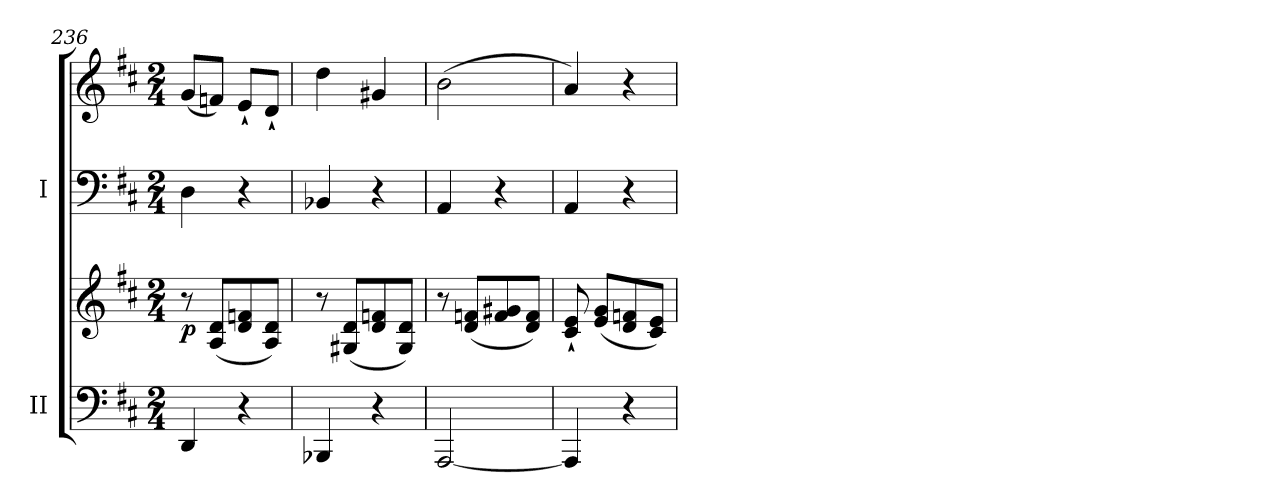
**kern	**kern	**dynam	**kern	**kern
*part2	*part2	*part2	*part1	*part1
*staff4	*staff3	*staff3/4	*staff2	*staff1
*I"II	*	*	*I"I	*
*I'II	*	*	*I'I	*
*clefF4	*clefG2	*	*clefF4	*clefG2
*k[f#c#]	*k[f#c#]	*	*k[f#c#]	*k[f#c#]
*M2/4	*M2/4	*	*M2/4	*M2/4
=236	=236	=236	=236	=236
!	!	!LO:DY:b	!	!
4DD/	8r	p	4D\	(<8g/L
.	(<8A/ 8d/L	.	.	8fn/J)
4r	8d/ 8fn/	.	4r	8e`/L
.	8A/ 8d/J)	.	.	8d`/J
=237	=237	=237	=237	=237
4BBB-X/	8r	.	4BB-X/	4dd\
.	(<8G#X/ 8d/L	.	.	.
4r	8d/ 8fn/	.	4r	4g#X/
.	8G#/ 8d/J)	.	.	.
=238	=238	=238	=238	=238
[2AAA/	8r	.	4AA/	(>2b\
.	(<8d/ 8fn/L	.	.	.
.	8f/ 8g#X/	.	4r	.
.	8d/ 8f/J)	.	.	.
=239	=239	=239	=239	=239
4AAA/]	8c#/` 8e/`	.	4AA/	4a/)
.	(<8e/ 8g/L	.	.	.
4r	8d/ 8fn/	.	4r	4r
.	8c#/ 8e/J)	.	.	.
=	=	=	=	=
*-	*-	*-	*-	*-
